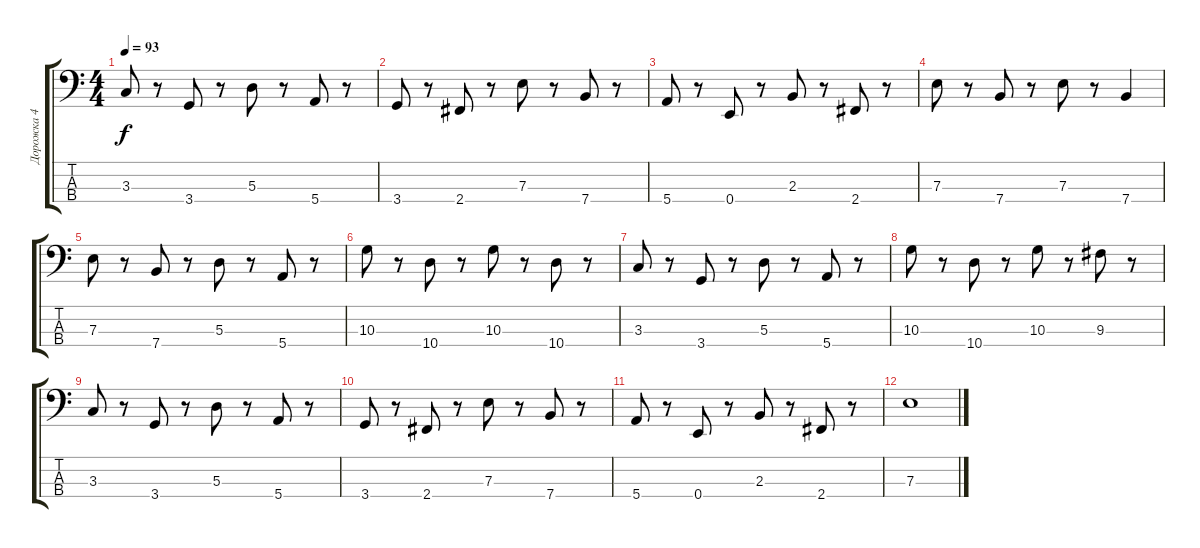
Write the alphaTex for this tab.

\track ("Дорожка 4" "Дорожка 4") {instrument acousticbass}
\staff {score tabs}
\tuning (G2 D2 A1 E1) {hide}
\ts (4 4)
\tempo 93
\clef f4
\ks c
3.3.8{dy f} r.8 3.4.8 r.8 5.3.8 r.8 5.4.8 r.8 |
3.4.8 r.8 2.4.8 r.8 7.3.8 r.8 7.4.8 r.8 |
5.4.8 r.8 0.4.8 r.8 2.3.8 r.8 2.4.8 r.8 |
7.3.8 r.8 7.4.8 r.8 7.3.8 r.8 7.4.4 |
7.3.8 r.8 7.4.8 r.8 5.3.8 r.8 5.4.8 r.8 |
10.3.8 r.8 10.4.8 r.8 10.3.8 r.8 10.4.8 r.8 |
3.3.8 r.8 3.4.8 r.8 5.3.8 r.8 5.4.8 r.8 |
10.3.8 r.8 10.4.8 r.8 10.3.8 r.8 9.3.8 r.8 |
3.3.8 r.8 3.4.8 r.8 5.3.8 r.8 5.4.8 r.8 |
3.4.8 r.8 2.4.8 r.8 7.3.8 r.8 7.4.8 r.8 |
5.4.8 r.8 0.4.8 r.8 2.3.8 r.8 2.4.8 r.8 |
7.3.1
